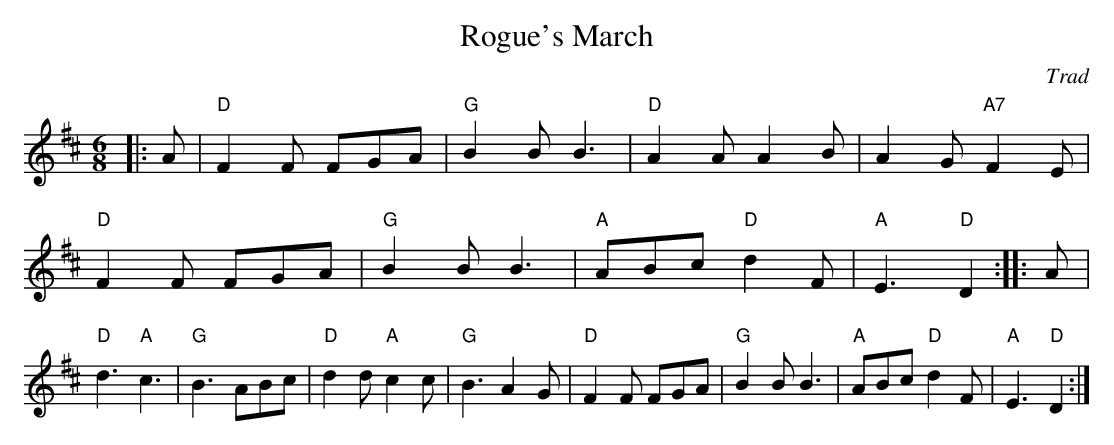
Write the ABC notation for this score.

X:1
T:Rogue's March
C:Trad
M:6/8
L:1/8
E:15
K:D
|:A|"D"F2 F FGA|"G"B2B B3|"D"A2 A A2 B|A2 G "A7"F2 E|\
"D"F2 F FGA|"G"B2B B3|"A"ABc "D"d2 F| "A"E3 "D"D2::\
A|"D"d3 "A"c3|"G"B3 ABc|"D"d2 d "A"c2 c|"G"B3 A2 G|\
"D"F2 F FGA|"G"B2B B3|"A"ABc "D"d2 F|"A"E3 "D"D2:|**
